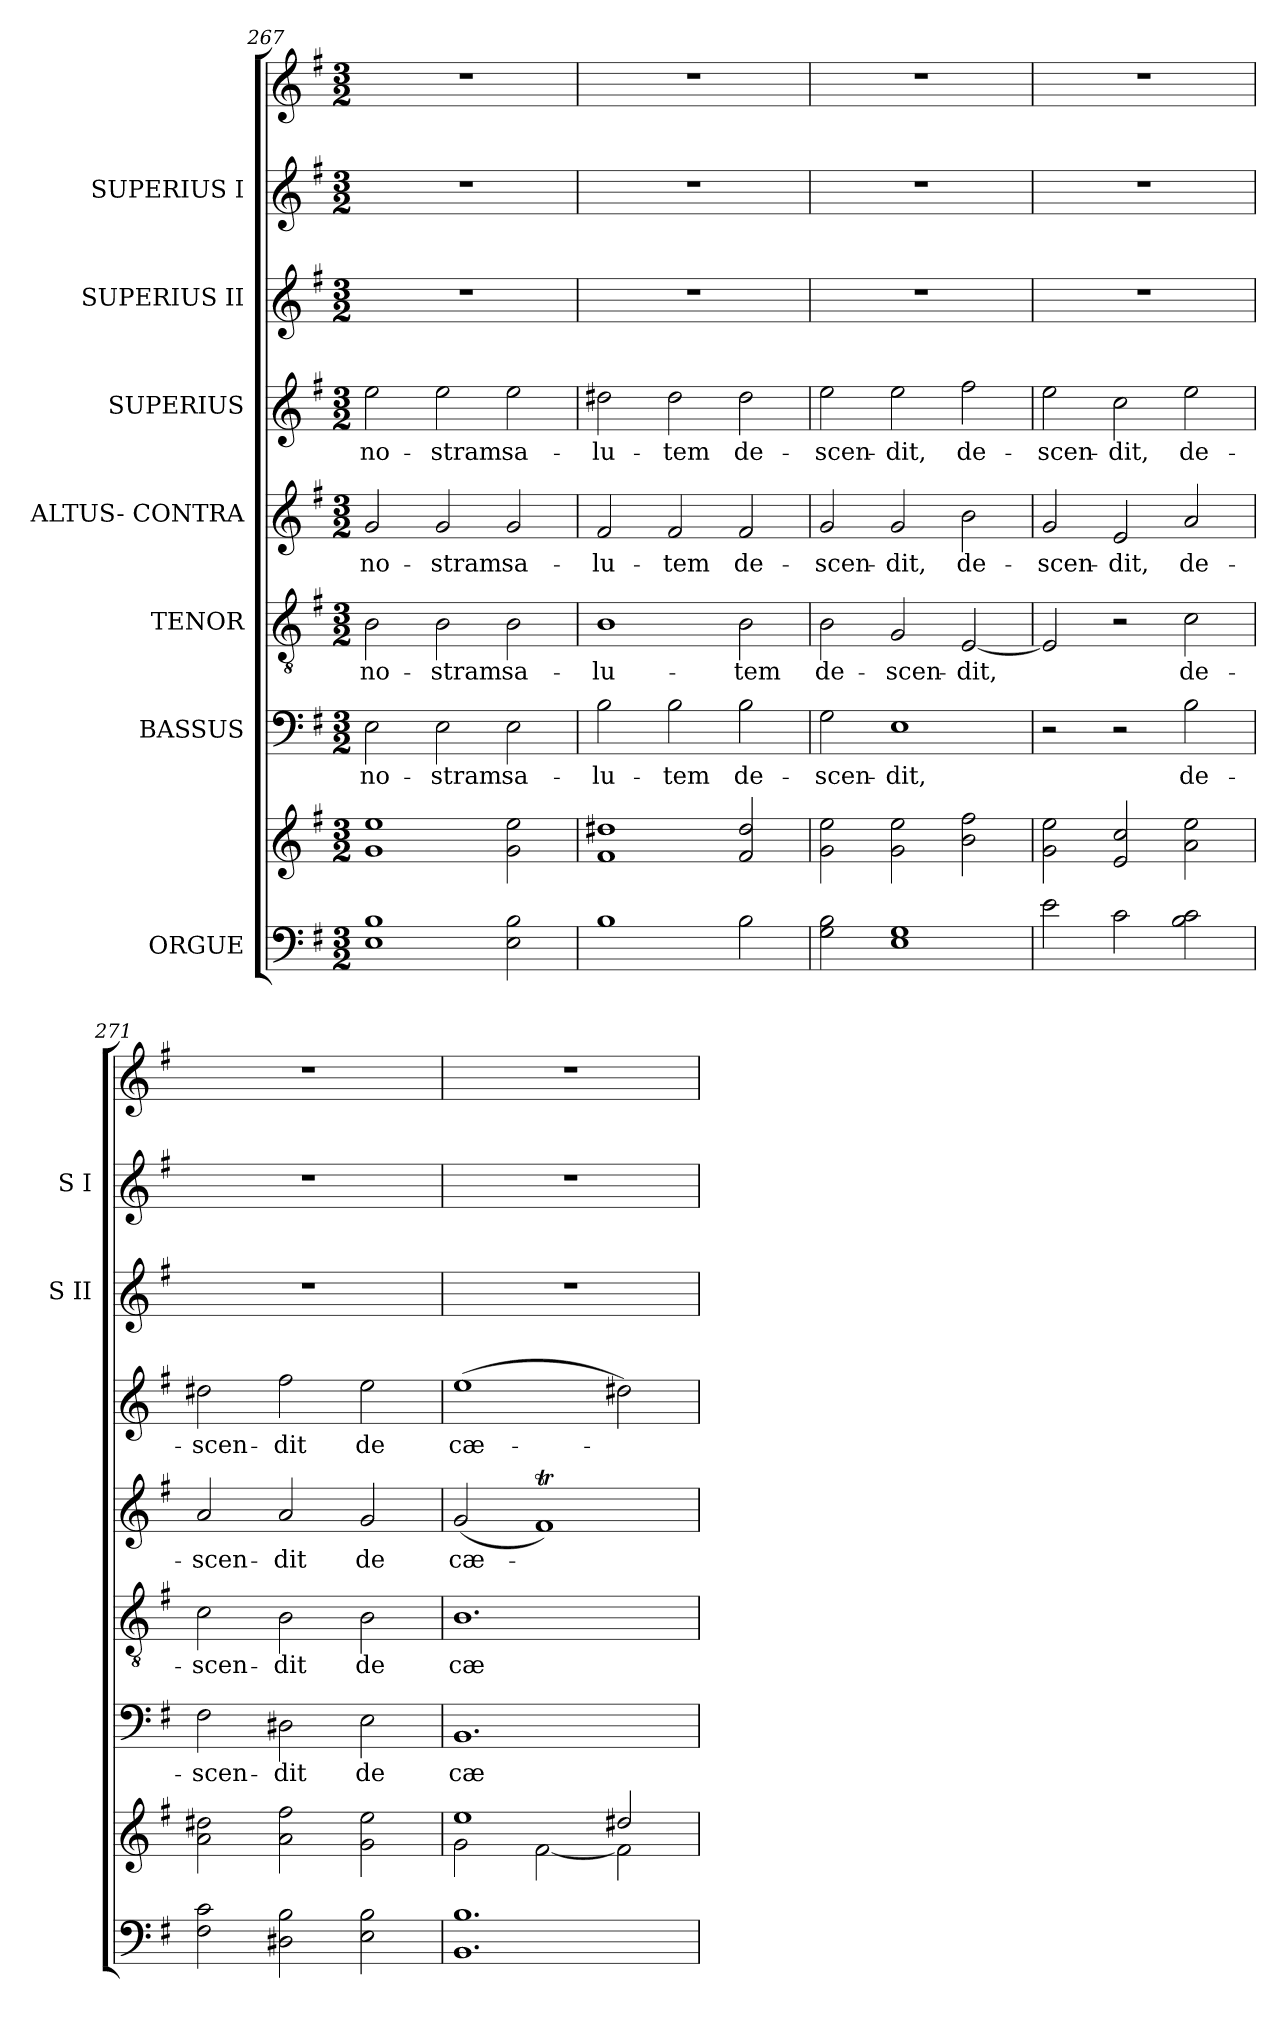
**kern	**kern	**kern	**text	**kern	**text	**kern	**text	**kern	**text	**kern	**kern	**kern
*part8	*part8	*part7	*part7	*part6	*part6	*part5	*part5	*part4	*part4	*part3	*part2	*part1
*staff9	*staff8	*staff7	*staff7	*staff6	*staff6	*staff5	*staff5	*staff4	*staff4	*staff3	*staff2	*staff1
*I"ORGUE	*	*I"BASSUS	*	*I"TENOR	*	*I"ALTUS- CONTRA	*	*I"SUPERIUS	*	*I"SUPERIUS II	*I"SUPERIUS I	*
*	*	*	*	*	*	*	*	*	*	*I'S II	*I'S I	*
*clefF4	*clefG2	*clefF4	*	*clefGv2	*	*clefG2	*	*clefG2	*	*clefG2	*clefG2	*clefG2
*k[f#]	*k[f#]	*k[f#]	*	*k[f#]	*	*k[f#]	*	*k[f#]	*	*k[f#]	*k[f#]	*k[f#]
*e:	*e:	*e:	*	*e:	*	*e:	*	*e:	*	*e:	*e:	*e:
*M3/2	*M3/2	*M3/2	*	*M3/2	*	*M3/2	*	*M3/2	*	*M3/2	*M3/2	*M3/2
=267	=267	=267	=267	=267	=267	=267	=267	=267	=267	=267	=267	=267
!	!	!	!LO:LY:b	!	!LO:LY:b	!	!LO:LY:b	!	!LO:LY:b	!	!	!
1E 1B	1g 1ee	2E\	no-	2B\	no-	2g/	no-	2ee\	no-	1.r	1.r	1.r
!	!	!	!LO:LY:b	!	!LO:LY:b	!	!LO:LY:b	!	!LO:LY:b	!	!	!
.	.	2E\	-stram	2B\	-stram	2g/	-stram	2ee\	-stram	.	.	.
!	!	!	!LO:LY:b	!	!LO:LY:b	!	!LO:LY:b	!	!LO:LY:b	!	!	!
2E\ 2B\	2g\ 2ee\	2E\	sa-	2B\	sa-	2g/	sa-	2ee\	sa-	.	.	.
=268	=268	=268	=268	=268	=268	=268	=268	=268	=268	=268	=268	=268
!	!	!	!LO:LY:b	!	!LO:LY:b	!	!LO:LY:b	!	!LO:LY:b	!	!	!
1B	1f# 1dd#X	2B\	-lu-	1B	-lu-	2f#/	-lu-	2dd#X\	-lu-	1.r	1.r	1.r
!	!	!	!LO:LY:b	!	!	!	!LO:LY:b	!	!LO:LY:b	!	!	!
.	.	2B\	-tem	.	.	2f#/	-tem	2dd#\	-tem	.	.	.
!	!	!	!LO:LY:b	!	!LO:LY:b	!	!LO:LY:b	!	!LO:LY:b	!	!	!
2B\	2f#/ 2dd#/	2B\	de-	2B\	-tem	2f#/	de-	2dd#\	de-	.	.	.
!!LO:PB:g=z
=269	=269	=269	=269	=269	=269	=269	=269	=269	=269	=269	=269	=269
!	!	!	!LO:LY:b	!	!LO:LY:b	!	!LO:LY:b	!	!LO:LY:b	!	!	!
2G\ 2B\	2g\ 2ee\	2G\	-scen-	2B\	de-	2g/	-scen-	2ee\	-scen-	1.r	1.r	1.r
!	!	!	!LO:LY:b	!	!LO:LY:b	!	!LO:LY:b	!	!LO:LY:b	!	!	!
1E 1G	2g\ 2ee\	1E	-dit,	2G/	-scen-	2g/	-dit,	2ee\	-dit,	.	.	.
!	!	!	!	!	!LO:LY:b	!	!LO:LY:b	!	!LO:LY:b	!	!	!
.	2b\ 2ff#\	.	.	[2E/	-dit,	2b\	de-	2ff#\	de-	.	.	.
=270	=270	=270	=270	=270	=270	=270	=270	=270	=270	=270	=270	=270
!	!	!	!	!	!	!	!LO:LY:b	!	!LO:LY:b	!	!	!
2e\	2g\ 2ee\	2r	.	2E/]	.	2g/	-scen-	2ee\	-scen-	1.r	1.r	1.r
!	!	!	!	!	!	!	!LO:LY:b	!	!LO:LY:b	!	!	!
2c\	2e/ 2cc/	2r	.	2r	.	2e/	-dit,	2cc\	-dit,	.	.	.
!	!	!	!LO:LY:b	!	!LO:LY:b	!	!LO:LY:b	!	!LO:LY:b	!	!	!
2B\ 2c\	2a\ 2ee\	2B\	de-	2c\	de-	2a/	de-	2ee\	de-	.	.	.
=271	=271	=271	=271	=271	=271	=271	=271	=271	=271	=271	=271	=271
!	!	!	!LO:LY:b	!	!LO:LY:b	!	!LO:LY:b	!	!LO:LY:b	!	!	!
2F#\ 2c\	2a\ 2dd#X\	2F#\	-scen-	2c\	-scen-	2a/	-scen-	2dd#X\	-scen-	1.r	1.r	1.r
!	!	!	!LO:LY:b	!	!LO:LY:b	!	!LO:LY:b	!	!LO:LY:b	!	!	!
2D#X\ 2B\	2a\ 2ff#\	2D#X\	-dit	2B\	-dit	2a/	-dit	2ff#\	-dit	.	.	.
!	!	!	!LO:LY:b	!	!LO:LY:b	!	!LO:LY:b	!	!LO:LY:b	!	!	!
2E\ 2B\	2g\ 2ee\	2E\	de	2B\	de	2g/	de	2ee\	de	.	.	.
=272	=272	=272	=272	=272	=272	=272	=272	=272	=272	=272	=272	=272
*	*^	*	*	*	*	*	*	*	*	*	*	*
!	!	!	!	!LO:LY:b	!	!LO:LY:b	!	!LO:LY:b	!	!LO:LY:b	!	!	!
1.BB 1.B	1ee	2g\	1.BB	cæ-	1.B	cæ-	(<2g/	cæ-	(>1ee	cæ-	1.r	1.r	1.r
.	.	[<2f#\	.	.	.	.	1f#t)	.	.	.	.	.	.
.	2dd#X/	2f#\]	.	.	.	.	.	.	2dd#X\)	.	.	.	.
*	*v	*v	*	*	*	*	*	*	*	*	*	*	*
=	=	=	=	=	=	=	=	=	=	=	=	=
*-	*-	*-	*-	*-	*-	*-	*-	*-	*-	*-	*-	*-
